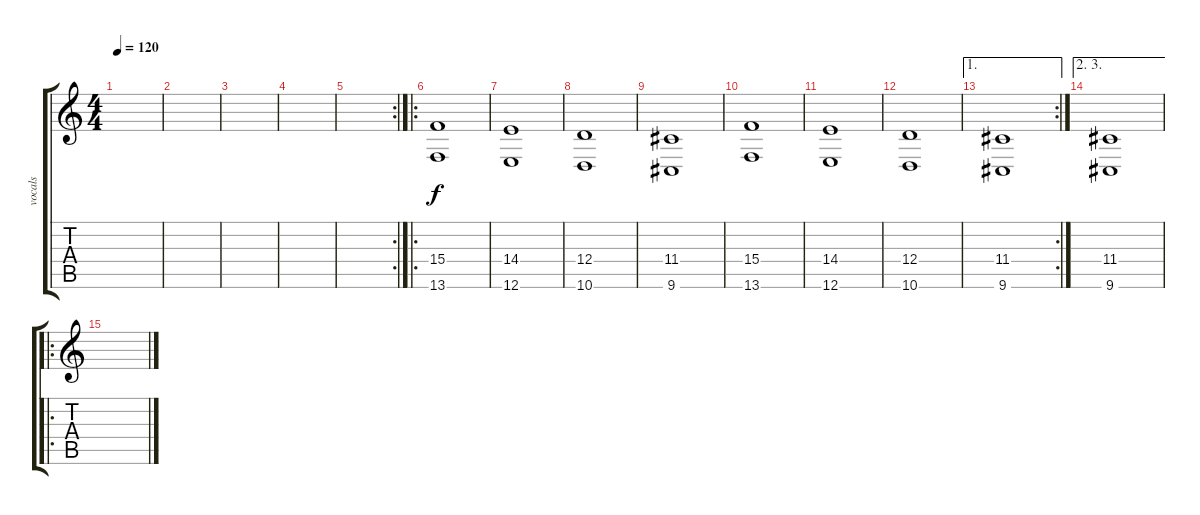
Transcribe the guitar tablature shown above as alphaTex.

\track ("vocals" "vocals") {instrument lead6voice}
\staff {score tabs}
\tuning (E4 B3 G3 D3 A2 E2) {hide}
\ts (4 4)
\tempo 120
\clef g2
\ks c
|
|
|
|
\rc 2
|
\ro
(15.4 13.6).1 |
(14.4 12.6).1 |
(12.4 10.6).1 |
(11.4 9.6).1 |
(15.4 13.6).1 |
(14.4 12.6).1 |
(12.4 10.6).1 |
\ae 1
\rc 2
(11.4 9.6).1 |
\ae (2 3)
(11.4 9.6).1 |
\ro
